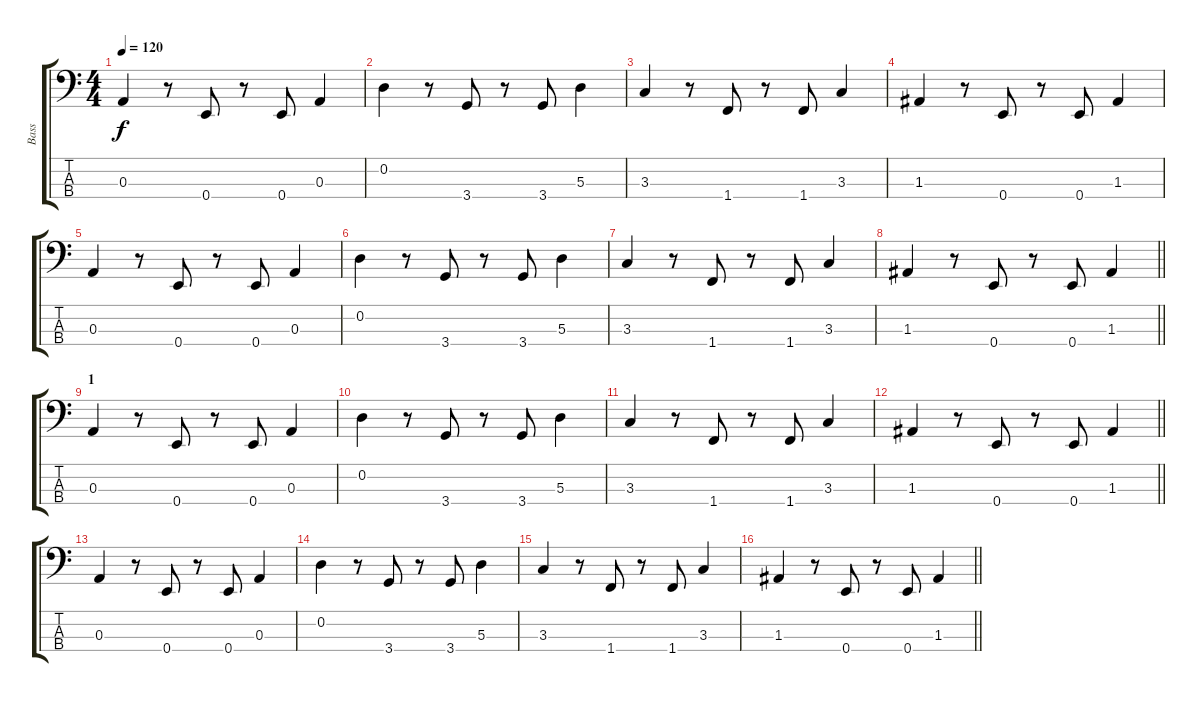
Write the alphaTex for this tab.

\track ("Bass" "Bass") {instrument electricbassfinger}
\staff {score tabs}
\tuning (G2 D2 A1 E1) {hide}
\ts (4 4)
\tempo 120
\clef f4
\ks c
0.3.4{dy f} r.8 0.4.8 r.8 0.4.8 0.3.4 |
0.2.4 r.8 3.4.8 r.8 3.4.8 5.3.4 |
3.3.4 r.8 1.4.8 r.8 1.4.8 3.3.4 |
1.3.4 r.8 0.4.8 r.8 0.4.8 1.3.4 |
0.3.4 r.8 0.4.8 r.8 0.4.8 0.3.4 |
0.2.4 r.8 3.4.8 r.8 3.4.8 5.3.4 |
3.3.4 r.8 1.4.8 r.8 1.4.8 3.3.4 |
\barLineRight lightlight
1.3.4 r.8 0.4.8 r.8 0.4.8 1.3.4 |
\section ("" "1")
0.3.4 r.8 0.4.8 r.8 0.4.8 0.3.4 |
0.2.4 r.8 3.4.8 r.8 3.4.8 5.3.4 |
3.3.4 r.8 1.4.8 r.8 1.4.8 3.3.4 |
\barLineRight lightlight
1.3.4 r.8 0.4.8 r.8 0.4.8 1.3.4 |
0.3.4 r.8 0.4.8 r.8 0.4.8 0.3.4 |
0.2.4 r.8 3.4.8 r.8 3.4.8 5.3.4 |
3.3.4 r.8 1.4.8 r.8 1.4.8 3.3.4 |
\barLineRight lightlight
1.3.4 r.8 0.4.8 r.8 0.4.8 1.3.4
